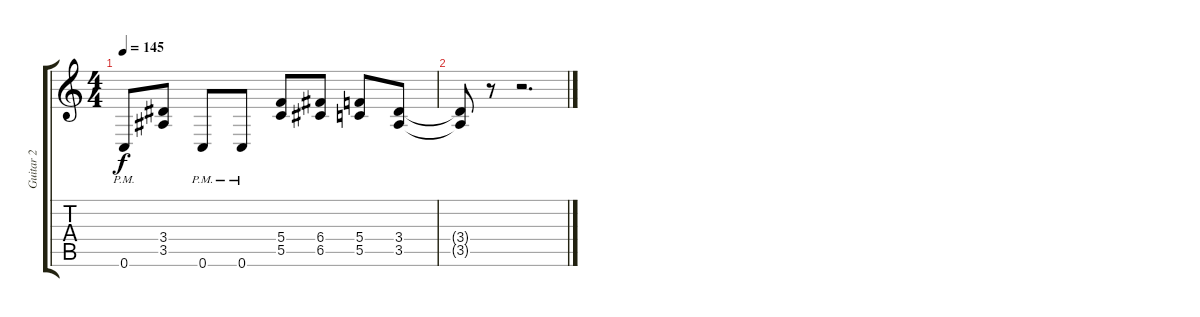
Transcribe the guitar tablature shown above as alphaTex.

\track ("Guitar 2" "Guitar 2") {instrument distortionguitar}
\staff {score tabs}
\tuning (D4 A3 F3 C3 G2 C2) {hide}
\ts (4 4)
\tempo 145
\clef g2
\ks c
0.6{pm}.8{dy f} (3.4 3.5).8 0.6{pm}.8 0.6{pm}.8 (5.4 5.5).8 (6.4 6.5).8 (5.4 5.5).8 (3.4 3.5).8 |
(3.4{t} 3.5{t}).8 r.8 r.2{d}
